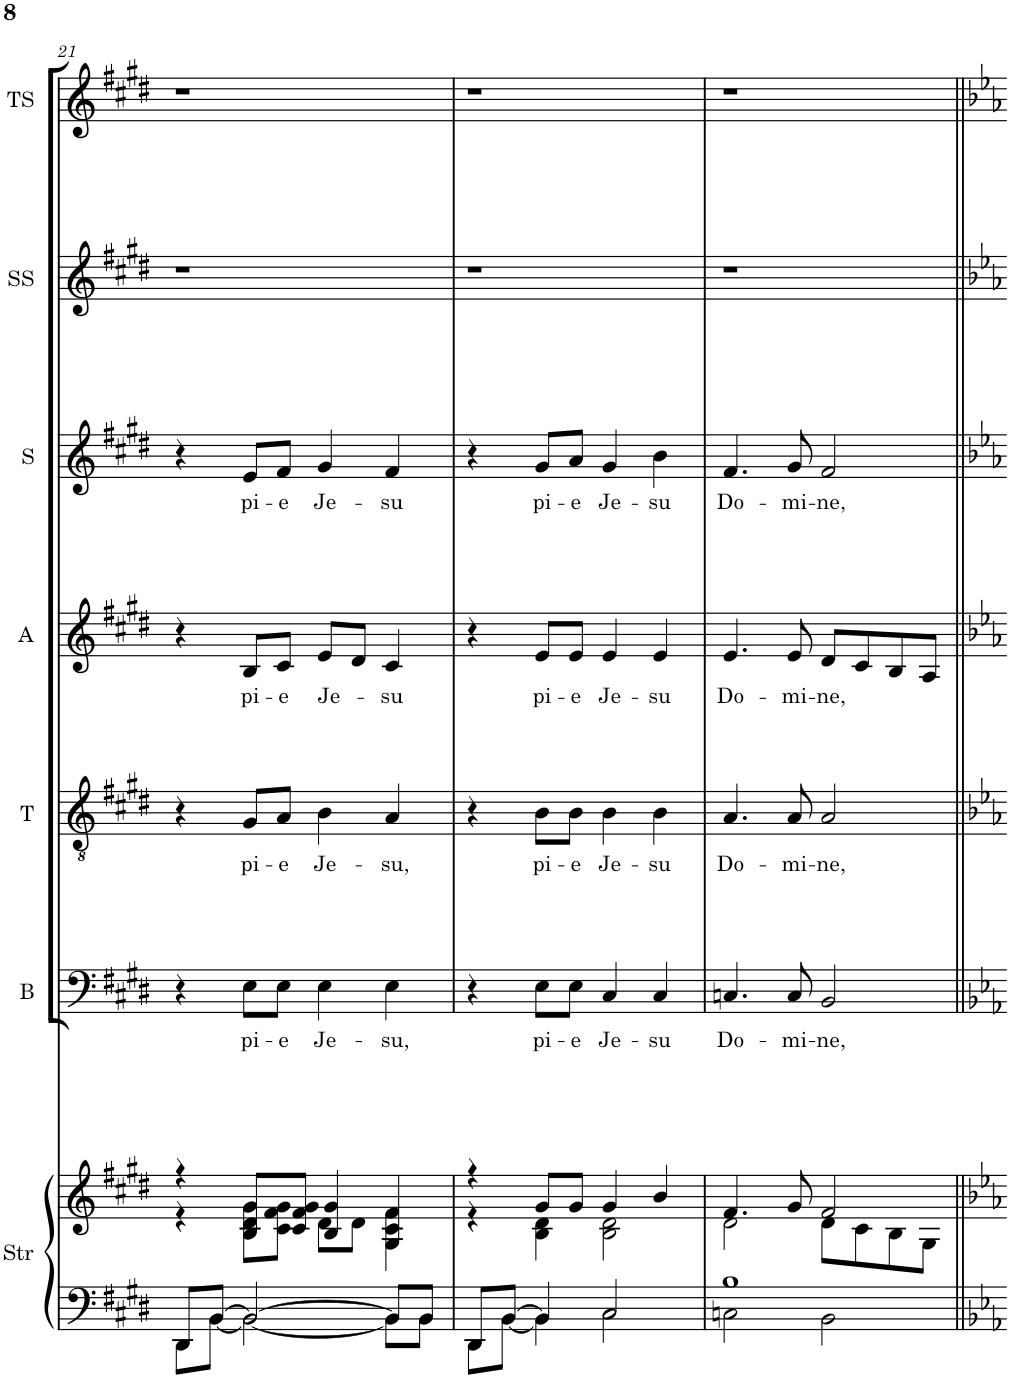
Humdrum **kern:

**kern	**kern	**kern	**text	**kern	**text	**kern	**text	**kern	**text	**kern	**kern
*part7	*part7	*part6	*part6	*part5	*part5	*part4	*part4	*part3	*part3	*part2	*part1
*staff8	*staff7	*staff6	*staff6	*staff5	*staff5	*staff4	*staff4	*staff3	*staff3	*staff2	*staff1
*I"Strings	*	*I"Bass	*	*I"Tenor	*	*I"Alto	*	*I"Soprano	*	*I"Soprano solo	*I"Treble solo
*I'Str	*	*I'B	*	*I'T	*	*I'A	*	*I'S	*	*I'SS	*I'TS
!!LO:PB:g=z
*clefF4	*clefG2	*clefF4	*	*clefGv2	*	*clefG2	*	*clefG2	*	*clefG2	*clefG2
*k[f#c#g#d#]	*k[f#c#g#d#]	*k[f#c#g#d#]	*	*k[f#c#g#d#]	*	*k[f#c#g#d#]	*	*k[f#c#g#d#]	*	*k[f#c#g#d#]	*k[f#c#g#d#]
*E:	*E:	*E:	*	*E:	*	*E:	*	*E:	*	*E:	*E:
*M4/4	*M4/4	*M4/4	*	*M4/4	*	*M4/4	*	*M4/4	*	*M4/4	*M4/4
=21	=21	=21	=21	=21	=21	=21	=21	=21	=21	=21	=21
*^	*^	*	*	*	*	*	*	*	*	*	*
8DD#/L	8DD#\L	4r	4r	4r	.	4r	.	4r	.	4r	.	1r	1r
[8BB/J	[8BB\J	.	.	.	.	.	.	.	.	.	.	.	.
!	!	!	!	!	!LO:LY:b	!	!LO:LY:b	!	!LO:LY:b	!	!LO:LY:b	!	!
2BB/_	2BB\_	8B/ 8d#/ 8g#/L	8B\ 8d#\ 8g#\L	8E\L	pi-	8G#/L	pi-	8B/L	pi-	8e/L	pi-	.	.
!	!	!	!	!	!LO:LY:b	!	!LO:LY:b	!	!LO:LY:b	!	!LO:LY:b	!	!
.	.	8c#/ 8f#/ 8g#/J	8c#\ 8f#\ 8g#\J	8E\J	-e	8A/J	-e	8c#/J	-e	8f#/J	-e	.	.
!	!	!	!	!	!LO:LY:b	!	!LO:LY:b	!	!LO:LY:b	!	!LO:LY:b	!	!
.	.	4B/ 4g#/	8d#\L	4E\	Je-	4B\	Je-	8e/L	Je-	4g#/	Je-	.	.
.	.	.	8d#\J	.	.	.	.	8d#/J	.	.	.	.	.
!	!	!	!	!	!LO:LY:b	!	!LO:LY:b	!	!LO:LY:b	!	!LO:LY:b	!	!
8BB/L]	8BB\L]	4G#/ 4c#/ 4f#/	4G#\ 4c#\ 4f#\	4E\	-su,	4A/	-su,	4c#/	-su	4f#/	-su	.	.
8BB/J	8BB\J	.	.	.	.	.	.	.	.	.	.	.	.
=22	=22	=22	=22	=22	=22	=22	=22	=22	=22	=22	=22	=22	=22
8DD#/L	8DD#\L	4r	4r	4r	.	4r	.	4r	.	4r	.	1r	1r
[8BB/J	[8BB\J	.	.	.	.	.	.	.	.	.	.	.	.
!	!	!	!	!	!LO:LY:b	!	!LO:LY:b	!	!LO:LY:b	!	!LO:LY:b	!	!
4BB/]	4BB\]	8g#/L	4B\ 4d#\	8E\L	pi-	8B\L	pi-	8e/L	pi-	8g#/L	pi-	.	.
!	!	!	!	!	!LO:LY:b	!	!LO:LY:b	!	!LO:LY:b	!	!LO:LY:b	!	!
.	.	8g#/J	.	8E\J	-e	8B\J	-e	8e/J	-e	8a/J	-e	.	.
!	!	!	!	!	!LO:LY:b	!	!LO:LY:b	!	!LO:LY:b	!	!LO:LY:b	!	!
2C#/	2C#\	4g#/	2B\ 2d#\	4C#/	Je-	4B\	Je-	4e/	Je-	4g#/	Je-	.	.
!	!	!	!	!	!LO:LY:b	!	!LO:LY:b	!	!LO:LY:b	!	!LO:LY:b	!	!
.	.	4b/	.	4C#/	-su	4B\	-su	4e/	-su	4b\	-su	.	.
=23	=23	=23	=23	=23	=23	=23	=23	=23	=23	=23	=23	=23	=23
!	!	!	!	!	!LO:LY:b	!	!LO:LY:b	!	!LO:LY:b	!	!LO:LY:b	!	!
1B	2Cn\	4.f#/	2d#\	4.Cn/	Do-	4.A/	Do-	4.e/	Do-	4.f#/	Do-	1r	1r
!	!	!	!	!	!LO:LY:b	!	!LO:LY:b	!	!LO:LY:b	!	!LO:LY:b	!	!
.	.	8g#/	.	8C/	-mi-	8A/	-mi-	8e/	-mi-	8g#/	-mi-	.	.
!	!	!	!	!	!LO:LY:b	!	!LO:LY:b	!	!LO:LY:b	!	!LO:LY:b	!	!
.	2BB\	2f#/	8d#\L	2BB/	-ne,	2A/	-ne,	8d#/L	-ne,	2f#/	-ne,	.	.
.	.	.	8c#\	.	.	.	.	8c#/	.	.	.	.	.
.	.	.	8B\	.	.	.	.	8B/	.	.	.	.	.
.	.	.	8G#\J	.	.	.	.	8A/J	.	.	.	.	.
*v	*v	*	*	*	*	*	*	*	*	*	*	*	*
*	*v	*v	*	*	*	*	*	*	*	*	*	*
=||	=||	=||	=||	=||	=||	=||	=||	=||	=||	=||	=||
*-	*-	*-	*-	*-	*-	*-	*-	*-	*-	*-	*-
